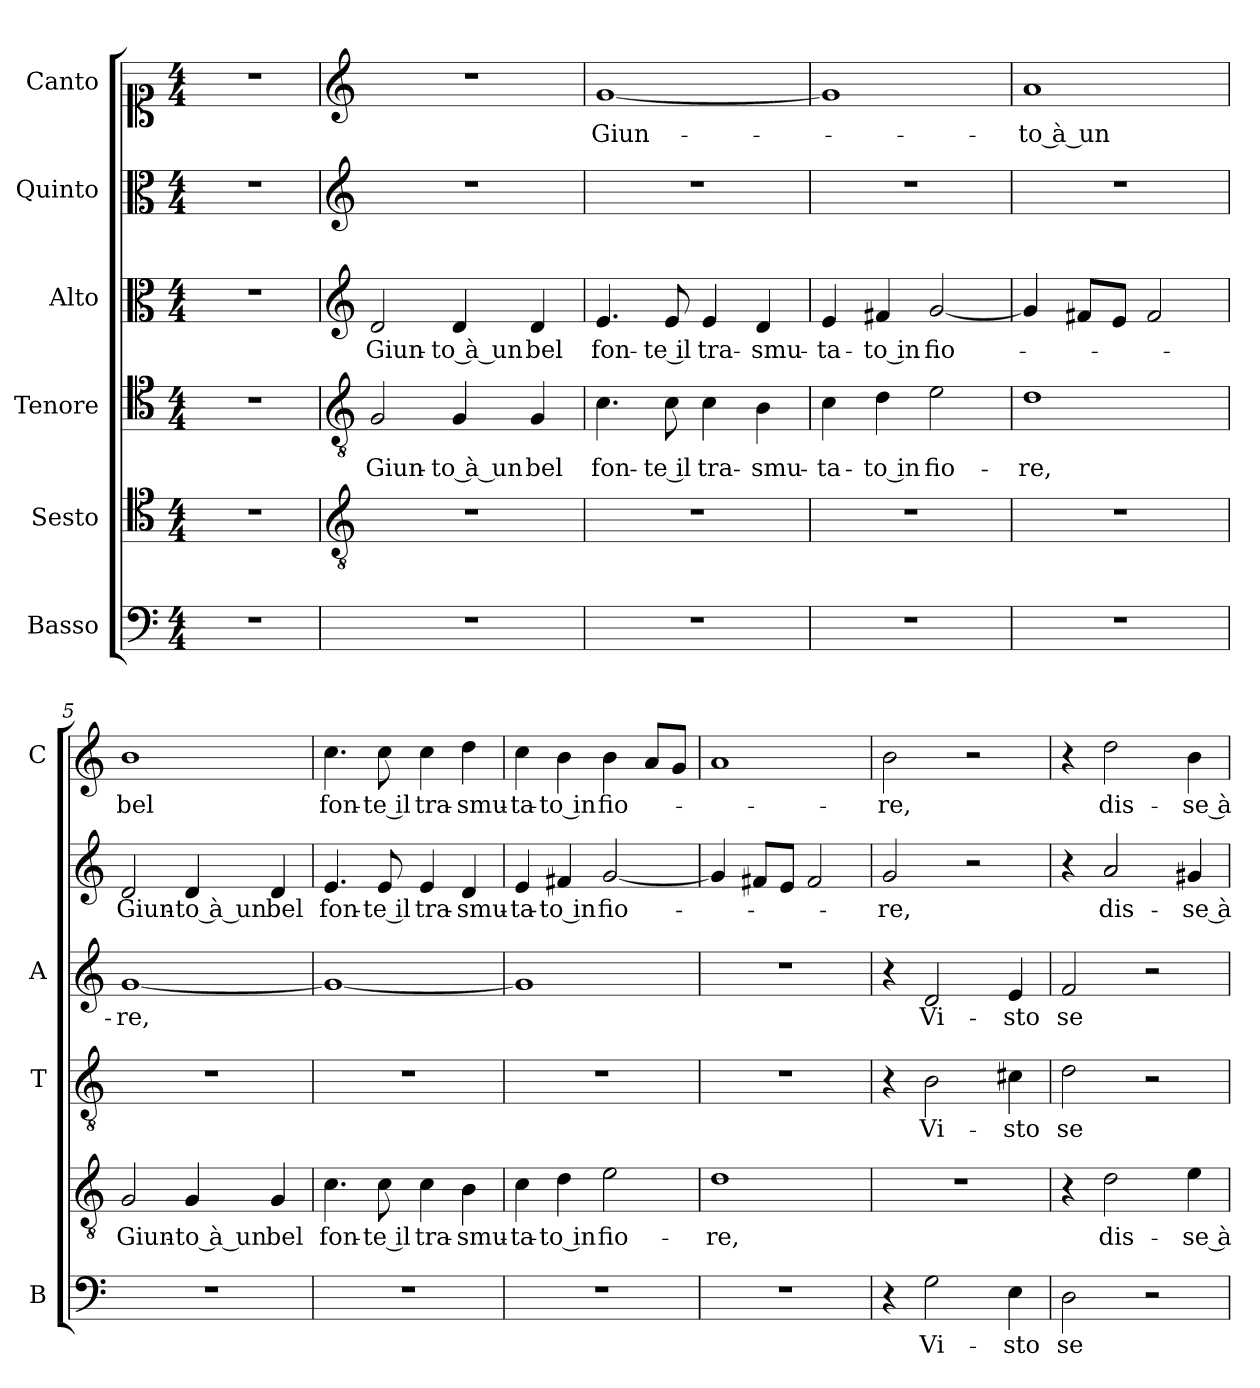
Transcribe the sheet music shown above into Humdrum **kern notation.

**kern	**text	**kern	**text	**kern	**text	**kern	**text	**kern	**text	**kern	**text
*part6	*part6	*part5	*part5	*part4	*part4	*part3	*part3	*part2	*part2	*part1	*part1
*staff6	*staff6	*staff5	*staff5	*staff4	*staff4	*staff3	*staff3	*staff2	*staff2	*staff1	*staff1
*I"Basso	*	*I"Sesto	*	*I"Tenore	*	*I"Alto	*	*I"Quinto	*	*I"Canto	*
*I'B	*	*	*	*I'T	*	*I'A	*	*	*	*I'C	*
*clefF4	*	*clefC4	*	*clefC4	*	*clefC3	*	*clefC3	*	*clefC1	*
*k[]	*	*k[]	*	*k[]	*	*k[]	*	*k[]	*	*k[]	*
*C:	*	*C:	*	*C:	*	*C:	*	*C:	*	*C:	*
*M4/4	*	*M4/4	*	*M4/4	*	*M4/4	*	*M4/4	*	*M4/4	*
=	=	=	=	=	=	=	=	=	=	=	=
1r	.	1r	.	1r	.	1r	.	1r	.	1r	.
=1	=1	=1	=1	=1	=1	=1	=1	=1	=1	=1	=1
*	*	*clefGv2	*	*clefGv2	*	*clefG2	*	*clefG2	*	*clefG2	*
!	!	!	!	!	!LO:LY:b	!	!LO:LY:b	!	!	!	!
1r	.	1r	.	2G/	Giun-	2d/	Giun-	1r	.	1r	.
!	!	!	!	!	!LO:LY:b	!	!LO:LY:b	!	!	!	!
.	.	.	.	4G/	-to à un	4d/	-to à un	.	.	.	.
!	!	!	!	!	!LO:LY:b	!	!LO:LY:b	!	!	!	!
.	.	.	.	4G/	bel	4d/	bel	.	.	.	.
=2	=2	=2	=2	=2	=2	=2	=2	=2	=2	=2	=2
!	!	!	!	!	!LO:LY:b	!	!LO:LY:b	!	!	!	!LO:LY:b
1r	.	1r	.	4.c\	fon-	4.e/	fon-	1r	.	[1g	Giun-
!	!	!	!	!	!LO:LY:b	!	!LO:LY:b	!	!	!	!
.	.	.	.	8c\	-te il	8e/	-te il	.	.	.	.
!	!	!	!	!	!LO:LY:b	!	!LO:LY:b	!	!	!	!
.	.	.	.	4c\	tra-	4e/	tra-	.	.	.	.
!	!	!	!	!	!LO:LY:b	!	!LO:LY:b	!	!	!	!
.	.	.	.	4B\	-smu-	4d/	-smu-	.	.	.	.
=3	=3	=3	=3	=3	=3	=3	=3	=3	=3	=3	=3
!	!	!	!	!	!LO:LY:b	!	!LO:LY:b	!	!	!	!
1r	.	1r	.	4c\	-ta-	4e/	-ta-	1r	.	1g]	.
!	!	!	!	!	!LO:LY:b	!	!LO:LY:b	!	!	!	!
.	.	.	.	4d\	-to in	4f#X/	-to in	.	.	.	.
!	!	!	!	!	!LO:LY:b	!	!LO:LY:b	!	!	!	!
.	.	.	.	2e\	fio-	[2g/	fio-	.	.	.	.
=4	=4	=4	=4	=4	=4	=4	=4	=4	=4	=4	=4
!	!	!	!	!	!LO:LY:b	!	!	!	!	!	!LO:LY:b
1r	.	1r	.	1d	-re,	4g/]	.	1r	.	1a	-to à un
.	.	.	.	.	.	8f#X/L	.	.	.	.	.
.	.	.	.	.	.	8e/J	.	.	.	.	.
.	.	.	.	.	.	2f#/	.	.	.	.	.
=5	=5	=5	=5	=5	=5	=5	=5	=5	=5	=5	=5
!	!	!	!LO:LY:b	!	!	!	!LO:LY:b	!	!LO:LY:b	!	!LO:LY:b
1r	.	2G/	Giun-	1r	.	[1g	-re,	2d/	Giun-	1b	bel
!	!	!	!LO:LY:b	!	!	!	!	!	!LO:LY:b	!	!
.	.	4G/	-to à un	.	.	.	.	4d/	-to à un	.	.
!	!	!	!LO:LY:b	!	!	!	!	!	!LO:LY:b	!	!
.	.	4G/	bel	.	.	.	.	4d/	bel	.	.
=6	=6	=6	=6	=6	=6	=6	=6	=6	=6	=6	=6
!	!	!	!LO:LY:b	!	!	!	!	!	!LO:LY:b	!	!LO:LY:b
1r	.	4.c\	fon-	1r	.	1g_	.	4.e/	fon-	4.cc\	fon-
!	!	!	!LO:LY:b	!	!	!	!	!	!LO:LY:b	!	!LO:LY:b
.	.	8c\	-te il	.	.	.	.	8e/	-te il	8cc\	-te il
!	!	!	!LO:LY:b	!	!	!	!	!	!LO:LY:b	!	!LO:LY:b
.	.	4c\	tra-	.	.	.	.	4e/	tra-	4cc\	tra-
!	!	!	!LO:LY:b	!	!	!	!	!	!LO:LY:b	!	!LO:LY:b
.	.	4B\	-smu-	.	.	.	.	4d/	-smu-	4dd\	-smu-
=7	=7	=7	=7	=7	=7	=7	=7	=7	=7	=7	=7
!	!	!	!LO:LY:b	!	!	!	!	!	!LO:LY:b	!	!LO:LY:b
1r	.	4c\	-ta-	1r	.	1g]	.	4e/	-ta-	4cc\	-ta-
!	!	!	!LO:LY:b	!	!	!	!	!	!LO:LY:b	!	!LO:LY:b
.	.	4d\	-to in	.	.	.	.	4f#X/	-to in	4b\	-to in
!	!	!	!LO:LY:b	!	!	!	!	!	!LO:LY:b	!	!LO:LY:b
.	.	2e\	fio-	.	.	.	.	[2g/	fio-	4b\	fio-
.	.	.	.	.	.	.	.	.	.	8a/L	.
.	.	.	.	.	.	.	.	.	.	8g/J	.
=8	=8	=8	=8	=8	=8	=8	=8	=8	=8	=8	=8
!	!	!	!LO:LY:b	!	!	!	!	!	!	!	!
1r	.	1d	-re,	1r	.	1r	.	4g/]	.	1a	.
.	.	.	.	.	.	.	.	8f#X/L	.	.	.
.	.	.	.	.	.	.	.	8e/J	.	.	.
.	.	.	.	.	.	.	.	2f#/	.	.	.
!!LO:LB:g=z
=9	=9	=9	=9	=9	=9	=9	=9	=9	=9	=9	=9
!	!	!	!	!	!	!	!	!	!LO:LY:b	!	!LO:LY:b
4r	.	1r	.	4r	.	4r	.	2g/	-re,	2b\	-re,
!	!LO:LY:b	!	!	!	!LO:LY:b	!	!LO:LY:b	!	!	!	!
2G\	Vi-	.	.	2B\	Vi-	2d/	Vi-	.	.	.	.
.	.	.	.	.	.	.	.	2r	.	2r	.
!	!LO:LY:b	!	!	!	!LO:LY:b	!	!LO:LY:b	!	!	!	!
4E\	-sto	.	.	4c#X\	-sto	4e/	-sto	.	.	.	.
=10	=10	=10	=10	=10	=10	=10	=10	=10	=10	=10	=10
!	!LO:LY:b	!	!	!	!LO:LY:b	!	!LO:LY:b	!	!	!	!
2D\	se	4r	.	2d\	se	2f/	se	4r	.	4r	.
!	!	!	!LO:LY:b	!	!	!	!	!	!LO:LY:b	!	!LO:LY:b
.	.	2d\	dis-	.	.	.	.	2a/	dis-	2dd\	dis-
2r	.	.	.	2r	.	2r	.	.	.	.	.
!	!	!	!LO:LY:b	!	!	!	!	!	!LO:LY:b	!	!LO:LY:b
.	.	4e\	-se à	.	.	.	.	4g#X/	-se à	4b\	-se à
=	=	=	=	=	=	=	=	=	=	=	=
*-	*-	*-	*-	*-	*-	*-	*-	*-	*-	*-	*-
